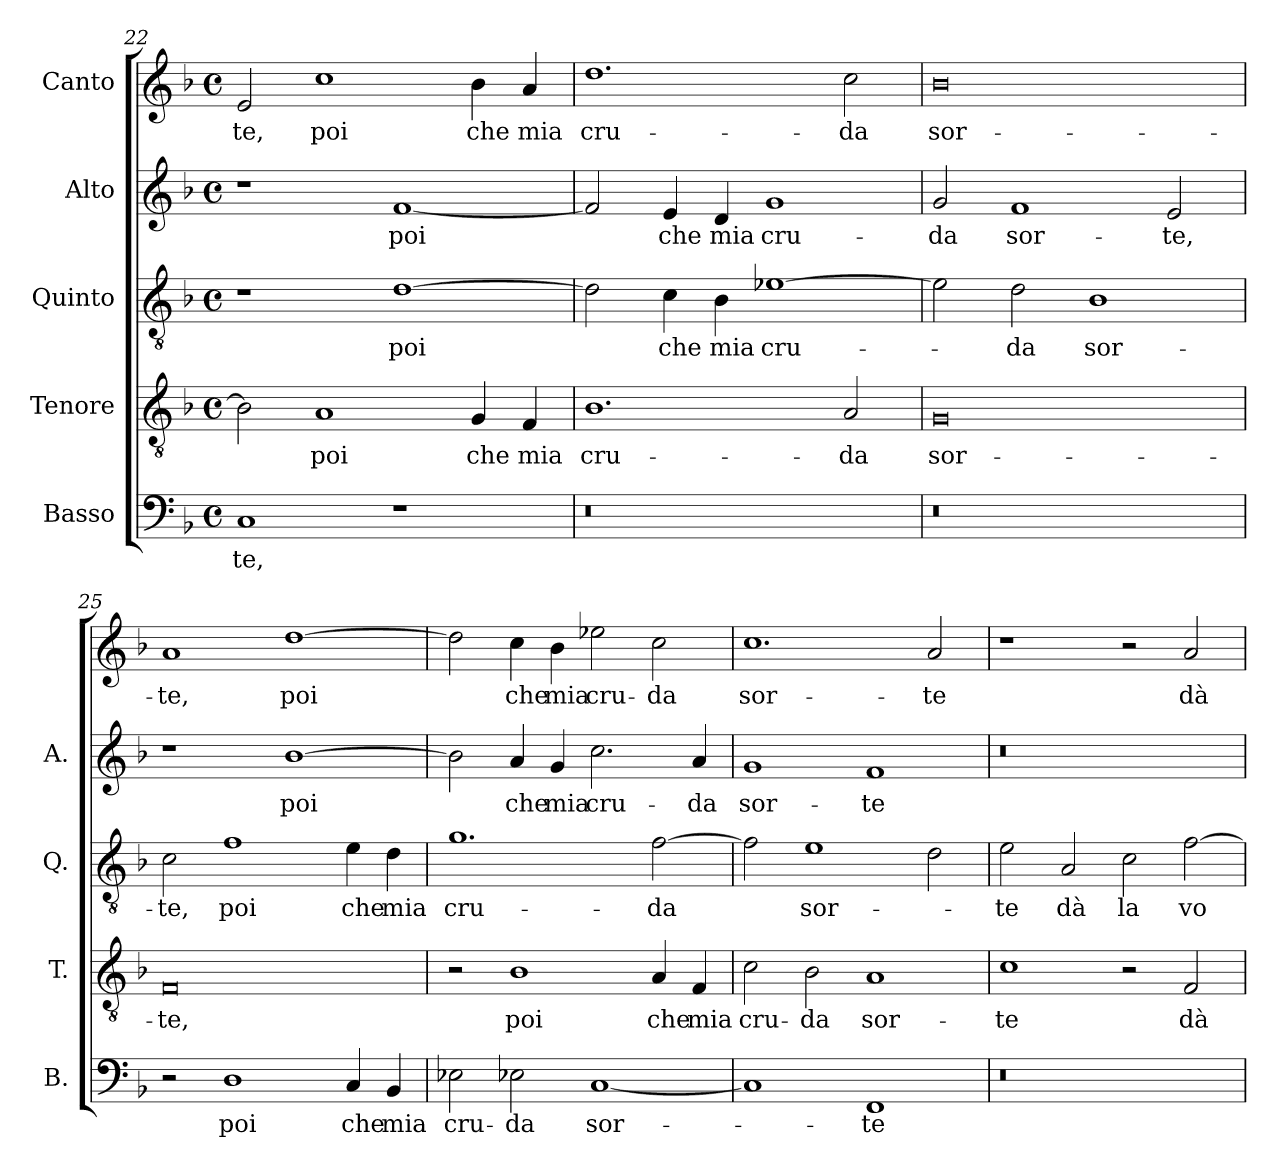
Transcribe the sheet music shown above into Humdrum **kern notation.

**kern	**text	**kern	**text	**kern	**text	**kern	**text	**kern	**text
*part5	*part5	*part4	*part4	*part3	*part3	*part2	*part2	*part1	*part1
*staff5	*staff5	*staff4	*staff4	*staff3	*staff3	*staff2	*staff2	*staff1	*staff1
*I"Basso	*	*I"Tenore	*	*I"Quinto	*	*I"Alto	*	*I"Canto	*
*I'B.	*	*I'T.	*	*I'Q.	*	*I'A.	*	*	*
*clefF4	*	*clefGv2	*	*clefGv2	*	*clefG2	*	*clefG2	*
*k[b-]	*	*k[b-]	*	*k[b-]	*	*k[b-]	*	*k[b-]	*
*F:	*	*F:	*	*F:	*	*F:	*	*F:	*
*M4/4	*	*M4/4	*	*M4/4	*	*M4/4	*	*M4/4	*
*met(c)	*	*met(c)	*	*met(c)	*	*met(c)	*	*met(c)	*
=22	=22	=22	=22	=22	=22	=22	=22	=22	=22
1C/	-te,	2B\]	.	1r	.	1r	.	2e/	-te,
.	.	1A/	poi	.	.	.	.	1cc\	poi
1r	.	.	.	[1d\	poi	[1f/	poi	.	.
.	.	4G/	che	.	.	.	.	4b-\	che
.	.	4F/	mia	.	.	.	.	4a/	mia
=23	=23	=23	=23	=23	=23	=23	=23	=23	=23
!LO:N:vis=0	!	!	!	!	!	!	!	!	!
1r	.	1.B-\	cru-	2d\]	.	2f/]	.	1.dd\	cru-
.	.	.	.	4c\	che	4e/	che	.	.
.	.	.	.	4B-\	mia	4d/	mia	.	.
1ryy	.	.	.	[1e-X\	cru-	1g/	cru-	.	.
.	.	2A/	-da	.	.	.	.	2cc\	-da
=24	=24	=24	=24	=24	=24	=24	=24	=24	=24
!LO:N:vis=0	!	!	!	!	!	!	!	!	!
1r	.	0G/	sor-	2e-\]	.	2g/	-da	0b-\	sor-
.	.	.	.	2d\	-da	1f/	sor-	.	.
1ryy	.	.	.	1B-\	sor-	.	.	.	.
.	.	.	.	.	.	2e/	-te,	.	.
=25	=25	=25	=25	=25	=25	=25	=25	=25	=25
2r	.	0F/	-te,	2c\	-te,	1r	.	1a/	-te,
1D\	poi	.	.	1f\	poi	.	.	.	.
.	.	.	.	.	.	[1b-\	poi	[1dd\	poi
4C/	che	.	.	4e\	che	.	.	.	.
4BB-/	mia	.	.	4d\	mia	.	.	.	.
=26	=26	=26	=26	=26	=26	=26	=26	=26	=26
2E-X\	cru-	2r	.	1.g\	cru-	2b-\]	.	2dd\]	.
2E-X\	-da	1B-\	poi	.	.	4a/	che	4cc\	che
.	.	.	.	.	.	4g/	mia	4b-\	mia
[1C/	sor-	.	.	.	.	2.cc\	cru-	2ee-X\	cru-
.	.	4A/	che	[2f\	-da	.	.	2cc\	-da
.	.	4F/	mia	.	.	4a/	-da	.	.
=27	=27	=27	=27	=27	=27	=27	=27	=27	=27
1C/]	.	2c\	cru-	2f\]	.	1g/	sor-	1.cc\	sor-
.	.	2B-\	-da	1e\	sor-	.	.	.	.
1FF/	-te	1A/	sor-	.	.	1f/	-te	.	.
.	.	.	.	2d\	.	.	.	2a/	-te
=28	=28	=28	=28	=28	=28	=28	=28	=28	=28
!LO:N:vis=0	!	!	!	!	!	!LO:N:vis=0	!	!	!
1r	.	1c\	-te	2e\	-te	1r	.	1r	.
.	.	.	.	2A/	dà	.	.	.	.
1ryy	.	2r	.	2c\	la	1ryy	.	2r	.
.	.	2F/	dà	[2f\	vo-	.	.	2a/	dà
=	=	=	=	=	=	=	=	=	=
*-	*-	*-	*-	*-	*-	*-	*-	*-	*-
